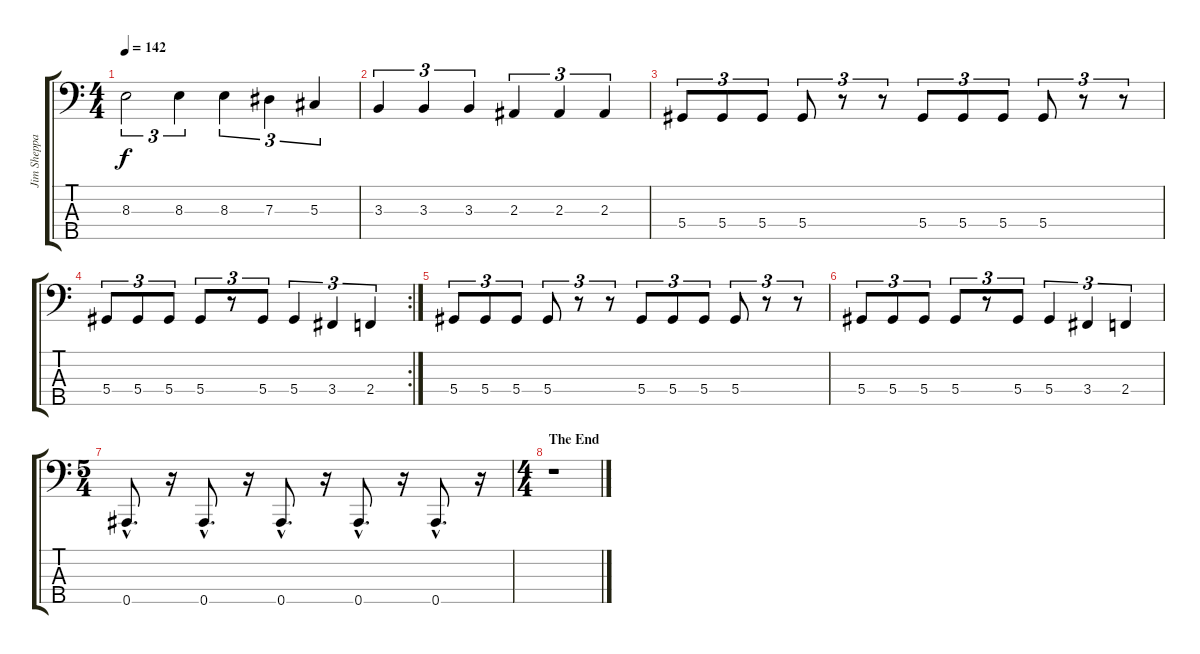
\track ("Jim Sheppard" "Jim Sheppa") {instrument electricbasspick}
\staff {score tabs}
\tuning (Gb2 Db2 Ab1 Eb1 Bb0) {hide}
\ts (4 4)
\tempo 142
\clef f4
\ks c
8.3.2{tu (3 2) dy f} 8.3.4{tu (3 2)} 8.3.4{tu (3 2)} 7.3.4{tu (3 2)} 5.3.4{tu (3 2)} |
3.3.4{tu (3 2)} 3.3.4{tu (3 2)} 3.3.4{tu (3 2)} 2.3.4{tu (3 2)} 2.3.4{tu (3 2)} 2.3.4{tu (3 2)} |
5.4.8{tu (3 2)} 5.4.8{tu (3 2)} 5.4.8{tu (3 2)} 5.4.8{tu (3 2)} r.8{tu (3 2)} r.8{tu (3 2)} 5.4.8{tu (3 2)} 5.4.8{tu (3 2)} 5.4.8{tu (3 2)} 5.4.8{tu (3 2)} r.8{tu (3 2)} r.8{tu (3 2)} |
\rc 2
5.4.8{tu (3 2)} 5.4.8{tu (3 2)} 5.4.8{tu (3 2)} 5.4.8{tu (3 2)} r.8{tu (3 2)} 5.4.8{tu (3 2)} 5.4.4{tu (3 2)} 3.4.4{tu (3 2)} 2.4.4{tu (3 2)} |
5.4.8{tu (3 2)} 5.4.8{tu (3 2)} 5.4.8{tu (3 2)} 5.4.8{tu (3 2)} r.8{tu (3 2)} r.8{tu (3 2)} 5.4.8{tu (3 2)} 5.4.8{tu (3 2)} 5.4.8{tu (3 2)} 5.4.8{tu (3 2)} r.8{tu (3 2)} r.8{tu (3 2)} |
5.4.8{tu (3 2)} 5.4.8{tu (3 2)} 5.4.8{tu (3 2)} 5.4.8{tu (3 2)} r.8{tu (3 2)} 5.4.8{tu (3 2)} 5.4.4{tu (3 2)} 3.4.4{tu (3 2)} 2.4.4{tu (3 2)} |
\ts (5 4)
0.5{hac}.8{d} r.16 0.5{hac}.8{d} r.16 0.5{hac}.8{d} r.16 0.5{hac}.8{d} r.16 0.5{hac}.8{d} r.16 |
\ts (4 4)
\section ("" "The End")
r.1
